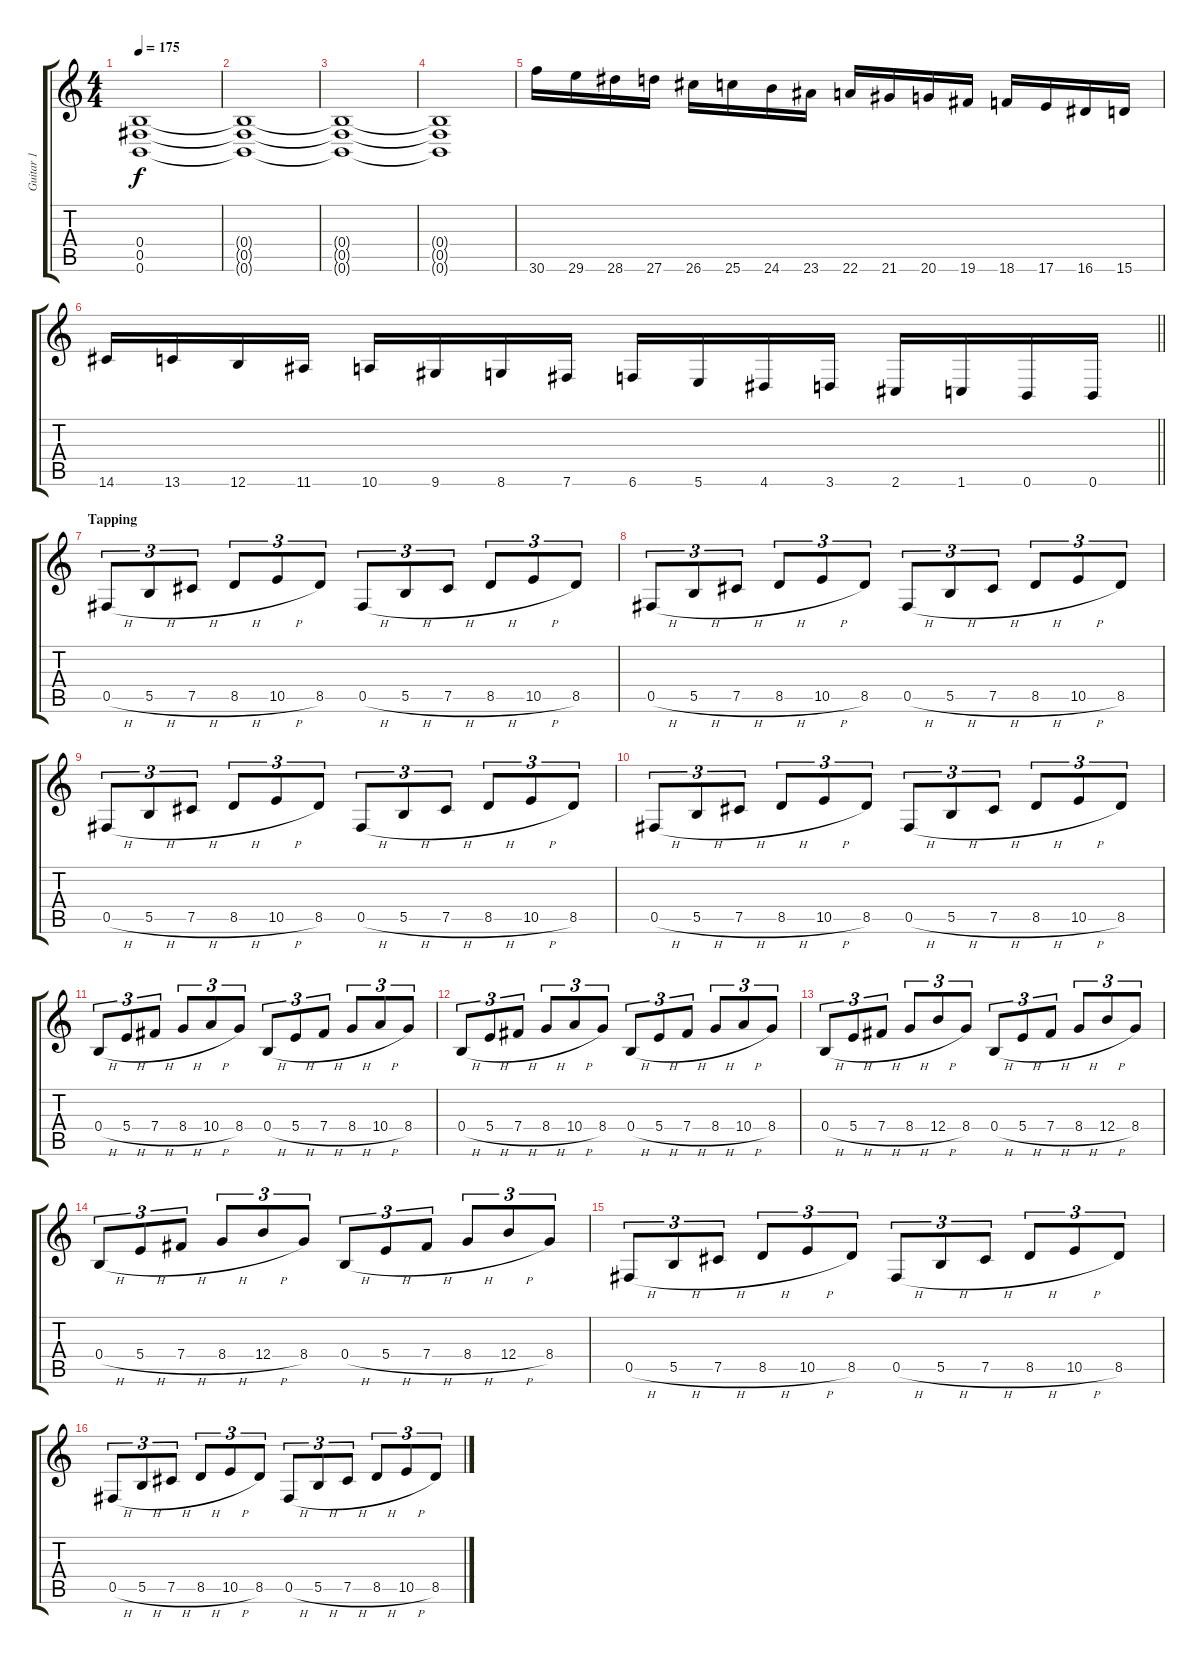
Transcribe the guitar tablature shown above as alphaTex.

\track ("Guitar 1" "Guitar 1") {instrument distortionguitar}
\staff {score tabs}
\tuning (Db4 Ab3 E3 B2 Gb2 B1) {hide}
\ts (4 4)
\tempo 175
\clef g2
\ks c
(0.4{t} 0.5{t} 0.6{t}).1{dy f} |
(0.4{t} 0.5{t} 0.6{t}).1 |
(0.4{t} 0.5{t} 0.6{t}).1 |
(0.4{t} 0.5{t} 0.6{t}).1 |
30.6.16{instrument guitarfretnoise} 29.6.16 28.6.16 27.6.16 26.6.16 25.6.16 24.6.16 23.6.16 22.6.16 21.6.16 20.6.16 19.6.16 18.6.16 17.6.16 16.6.16 15.6.16 |
\barLineRight lightlight
14.6.16 13.6.16 12.6.16 11.6.16 10.6.16 9.6.16 8.6.16 7.6.16 6.6.16 5.6.16 4.6.16 3.6.16 2.6.16 1.6.16 0.6.16 0.6.16 |
\section ("" "Tapping")
0.5{h}.8{tu (3 2) balance 8 instrument distortionguitar} 5.5{h}.8{tu (3 2)} 7.5{h}.8{tu (3 2)} 8.5{h}.8{tu (3 2)} 10.5{h}.8{tu (3 2)} 8.5.8{tu (3 2)} 0.5{h}.8{tu (3 2)} 5.5{h}.8{tu (3 2)} 7.5{h}.8{tu (3 2)} 8.5{h}.8{tu (3 2)} 10.5{h}.8{tu (3 2)} 8.5.8{tu (3 2)} |
0.5{h}.8{tu (3 2)} 5.5{h}.8{tu (3 2)} 7.5{h}.8{tu (3 2)} 8.5{h}.8{tu (3 2)} 10.5{h}.8{tu (3 2)} 8.5.8{tu (3 2)} 0.5{h}.8{tu (3 2)} 5.5{h}.8{tu (3 2)} 7.5{h}.8{tu (3 2)} 8.5{h}.8{tu (3 2)} 10.5{h}.8{tu (3 2)} 8.5.8{tu (3 2)} |
0.5{h}.8{tu (3 2)} 5.5{h}.8{tu (3 2)} 7.5{h}.8{tu (3 2)} 8.5{h}.8{tu (3 2)} 10.5{h}.8{tu (3 2)} 8.5.8{tu (3 2)} 0.5{h}.8{tu (3 2)} 5.5{h}.8{tu (3 2)} 7.5{h}.8{tu (3 2)} 8.5{h}.8{tu (3 2)} 10.5{h}.8{tu (3 2)} 8.5.8{tu (3 2)} |
0.5{h}.8{tu (3 2)} 5.5{h}.8{tu (3 2)} 7.5{h}.8{tu (3 2)} 8.5{h}.8{tu (3 2)} 10.5{h}.8{tu (3 2)} 8.5.8{tu (3 2)} 0.5{h}.8{tu (3 2)} 5.5{h}.8{tu (3 2)} 7.5{h}.8{tu (3 2)} 8.5{h}.8{tu (3 2)} 10.5{h}.8{tu (3 2)} 8.5.8{tu (3 2)} |
0.4{h}.8{tu (3 2)} 5.4{h}.8{tu (3 2)} 7.4{h}.8{tu (3 2)} 8.4{h}.8{tu (3 2)} 10.4{h}.8{tu (3 2)} 8.4.8{tu (3 2)} 0.4{h}.8{tu (3 2)} 5.4{h}.8{tu (3 2)} 7.4{h}.8{tu (3 2)} 8.4{h}.8{tu (3 2)} 10.4{h}.8{tu (3 2)} 8.4.8{tu (3 2)} |
0.4{h}.8{tu (3 2)} 5.4{h}.8{tu (3 2)} 7.4{h}.8{tu (3 2)} 8.4{h}.8{tu (3 2)} 10.4{h}.8{tu (3 2)} 8.4.8{tu (3 2)} 0.4{h}.8{tu (3 2)} 5.4{h}.8{tu (3 2)} 7.4{h}.8{tu (3 2)} 8.4{h}.8{tu (3 2)} 10.4{h}.8{tu (3 2)} 8.4.8{tu (3 2)} |
0.4{h}.8{tu (3 2)} 5.4{h}.8{tu (3 2)} 7.4{h}.8{tu (3 2)} 8.4{h}.8{tu (3 2)} 12.4{h}.8{tu (3 2)} 8.4.8{tu (3 2)} 0.4{h}.8{tu (3 2)} 5.4{h}.8{tu (3 2)} 7.4{h}.8{tu (3 2)} 8.4{h}.8{tu (3 2)} 12.4{h}.8{tu (3 2)} 8.4.8{tu (3 2)} |
0.4{h}.8{tu (3 2)} 5.4{h}.8{tu (3 2)} 7.4{h}.8{tu (3 2)} 8.4{h}.8{tu (3 2)} 12.4{h}.8{tu (3 2)} 8.4.8{tu (3 2)} 0.4{h}.8{tu (3 2)} 5.4{h}.8{tu (3 2)} 7.4{h}.8{tu (3 2)} 8.4{h}.8{tu (3 2)} 12.4{h}.8{tu (3 2)} 8.4.8{tu (3 2)} |
0.5{h}.8{tu (3 2) balance 0} 5.5{h}.8{tu (3 2)} 7.5{h}.8{tu (3 2)} 8.5{h}.8{tu (3 2)} 10.5{h}.8{tu (3 2)} 8.5.8{tu (3 2)} 0.5{h}.8{tu (3 2)} 5.5{h}.8{tu (3 2)} 7.5{h}.8{tu (3 2)} 8.5{h}.8{tu (3 2)} 10.5{h}.8{tu (3 2)} 8.5.8{tu (3 2)} |
0.5{h}.8{tu (3 2)} 5.5{h}.8{tu (3 2)} 7.5{h}.8{tu (3 2)} 8.5{h}.8{tu (3 2)} 10.5{h}.8{tu (3 2)} 8.5.8{tu (3 2)} 0.5{h}.8{tu (3 2)} 5.5{h}.8{tu (3 2)} 7.5{h}.8{tu (3 2)} 8.5{h}.8{tu (3 2)} 10.5{h}.8{tu (3 2)} 8.5.8{tu (3 2)}
